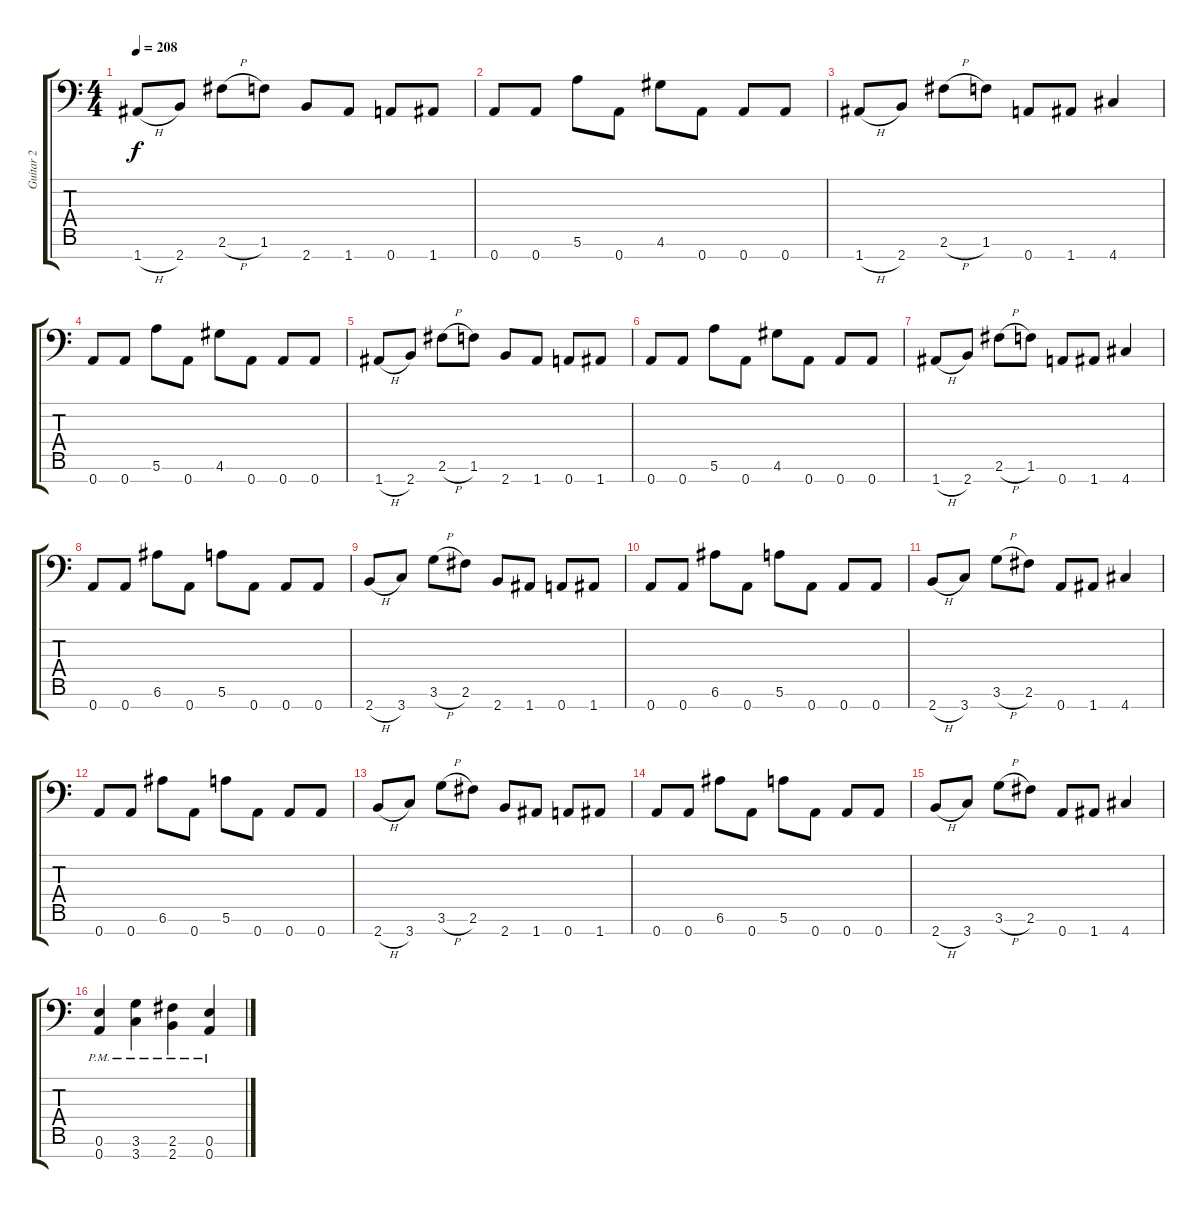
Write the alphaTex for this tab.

\track ("Guitar 2" "Guitar 2") {instrument distortionguitar}
\staff {score tabs}
\tuning (E4 B3 Gb3 D3 A2 E2 A1) {hide}
\ts (4 4)
\tempo 208
\clef f4
\ks c
1.7{h}.8{dy f} 2.7.8 2.6{h}.8 1.6.8 2.7.8 1.7.8 0.7.8 1.7.8 |
0.7.8 0.7.8 5.6.8 0.7.8 4.6.8 0.7.8 0.7.8 0.7.8 |
1.7{h}.8 2.7.8 2.6{h}.8 1.6.8 0.7.8 1.7.8 4.7.4 |
0.7.8 0.7.8 5.6.8 0.7.8 4.6.8 0.7.8 0.7.8 0.7.8 |
1.7{h}.8 2.7.8 2.6{h}.8 1.6.8 2.7.8 1.7.8 0.7.8 1.7.8 |
0.7.8 0.7.8 5.6.8 0.7.8 4.6.8 0.7.8 0.7.8 0.7.8 |
1.7{h}.8 2.7.8 2.6{h}.8 1.6.8 0.7.8 1.7.8 4.7.4 |
0.7.8 0.7.8 6.6.8 0.7.8 5.6.8 0.7.8 0.7.8 0.7.8 |
2.7{h}.8 3.7.8 3.6{h}.8 2.6.8 2.7.8 1.7.8 0.7.8 1.7.8 |
0.7.8 0.7.8 6.6.8 0.7.8 5.6.8 0.7.8 0.7.8 0.7.8 |
2.7{h}.8 3.7.8 3.6{h}.8 2.6.8 0.7.8 1.7.8 4.7.4 |
0.7.8 0.7.8 6.6.8 0.7.8 5.6.8 0.7.8 0.7.8 0.7.8 |
2.7{h}.8 3.7.8 3.6{h}.8 2.6.8 2.7.8 1.7.8 0.7.8 1.7.8 |
0.7.8 0.7.8 6.6.8 0.7.8 5.6.8 0.7.8 0.7.8 0.7.8 |
2.7{h}.8 3.7.8 3.6{h}.8 2.6.8 0.7.8 1.7.8 4.7.4 |
(0.6{pm} 0.7{pm}).4 (3.6{pm} 3.7{pm}).4 (2.6{pm} 2.7{pm}).4 (0.6{pm} 0.7{pm}).4
